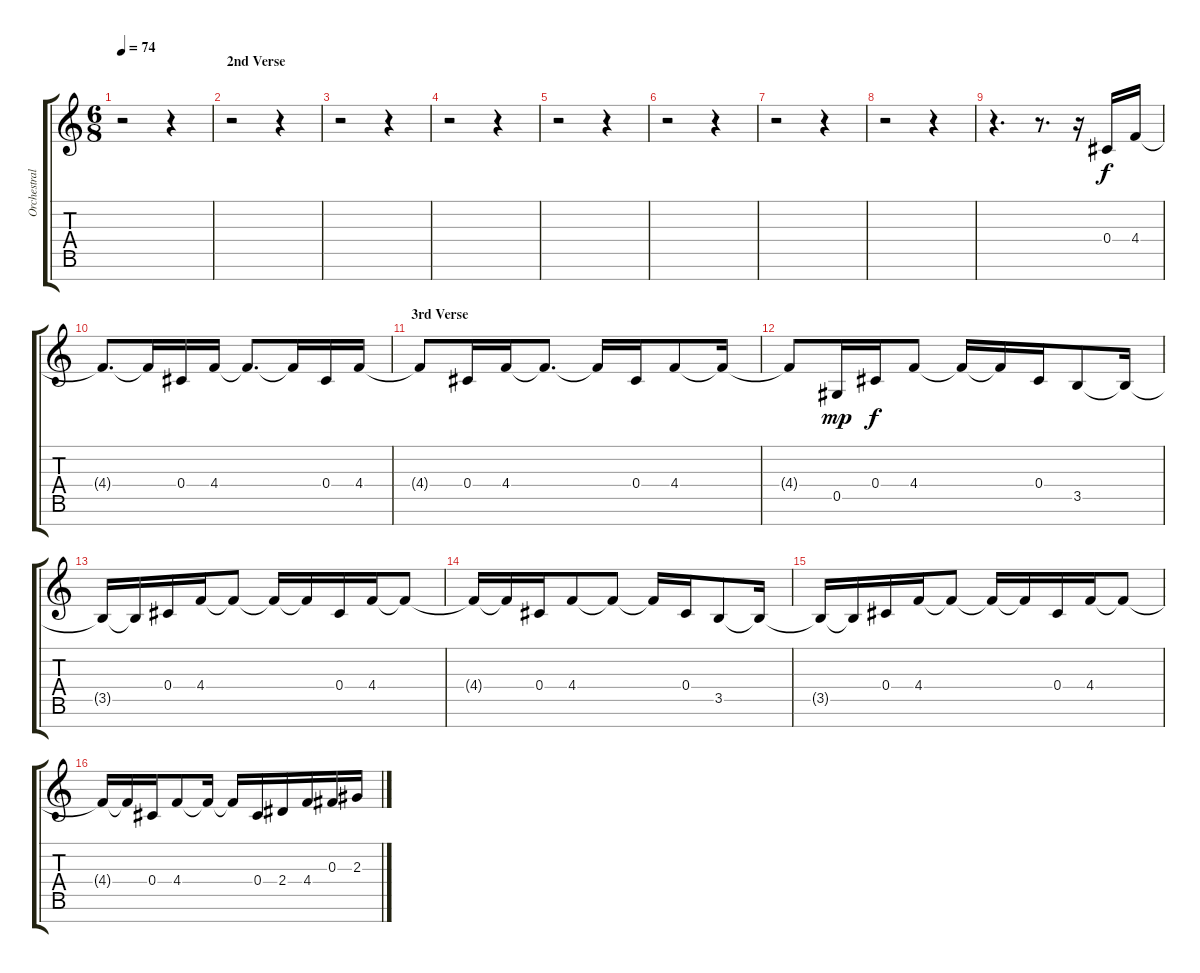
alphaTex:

\track ("Orchestral Harp (SF Symphony)" "Orchestral") {instrument orchestralharp}
\staff {score tabs}
\tuning (Eb5 Bb4 Gb4 Db4 Ab3 Eb3 Bb2) {hide}
\ts (6 8)
\tempo 74
\clef g2
\ks c
r.2{dy f} r.4 |
\section ("" "2nd Verse")
r.2 r.4 |
r.2 r.4 |
r.2 r.4 |
r.2 r.4 |
r.2 r.4 |
r.2 r.4 |
r.2 r.4 |
r.4{d} r.8{d} r.16 0.4.16 4.4.16 |
4.4{t}.8{d} 4.4{t}.16 0.4.16 4.4.16 4.4{t}.8{d} 4.4{t}.16 0.4.16 4.4.16 |
\section ("" "3rd Verse")
4.4{t}.8 0.4.16 4.4.16 4.4{t}.8{d} 4.4{t}.16 0.4.16 4.4.8 4.4{t}.16 |
4.4{t}.8 0.5.16{dy mp} 0.4.16{dy f} 4.4.8 4.4{t}.16 4.4{t}.16 0.4.16 3.5.8 3.5{t}.16 |
3.5{t}.16 3.5{t}.16 0.4.16 4.4.16 4.4{t}.8 4.4{t}.16 4.4{t}.16 0.4.16 4.4.16 4.4{t}.8 |
4.4{t}.16 4.4{t}.16 0.4.16 4.4.8 4.4{t}.8 4.4{t}.16 0.4.16 3.5.8 3.5{t}.16 |
3.5{t}.16 3.5{t}.16 0.4.16 4.4.16 4.4{t}.8 4.4{t}.16 4.4{t}.16 0.4.16 4.4.16 4.4{t}.8 |
4.4{t}.16 4.4{t}.16 0.4.16 4.4.8 4.4{t}.16 4.4{t}.16 0.4.16 2.4.16 4.4.16 0.3.16 2.3.16
